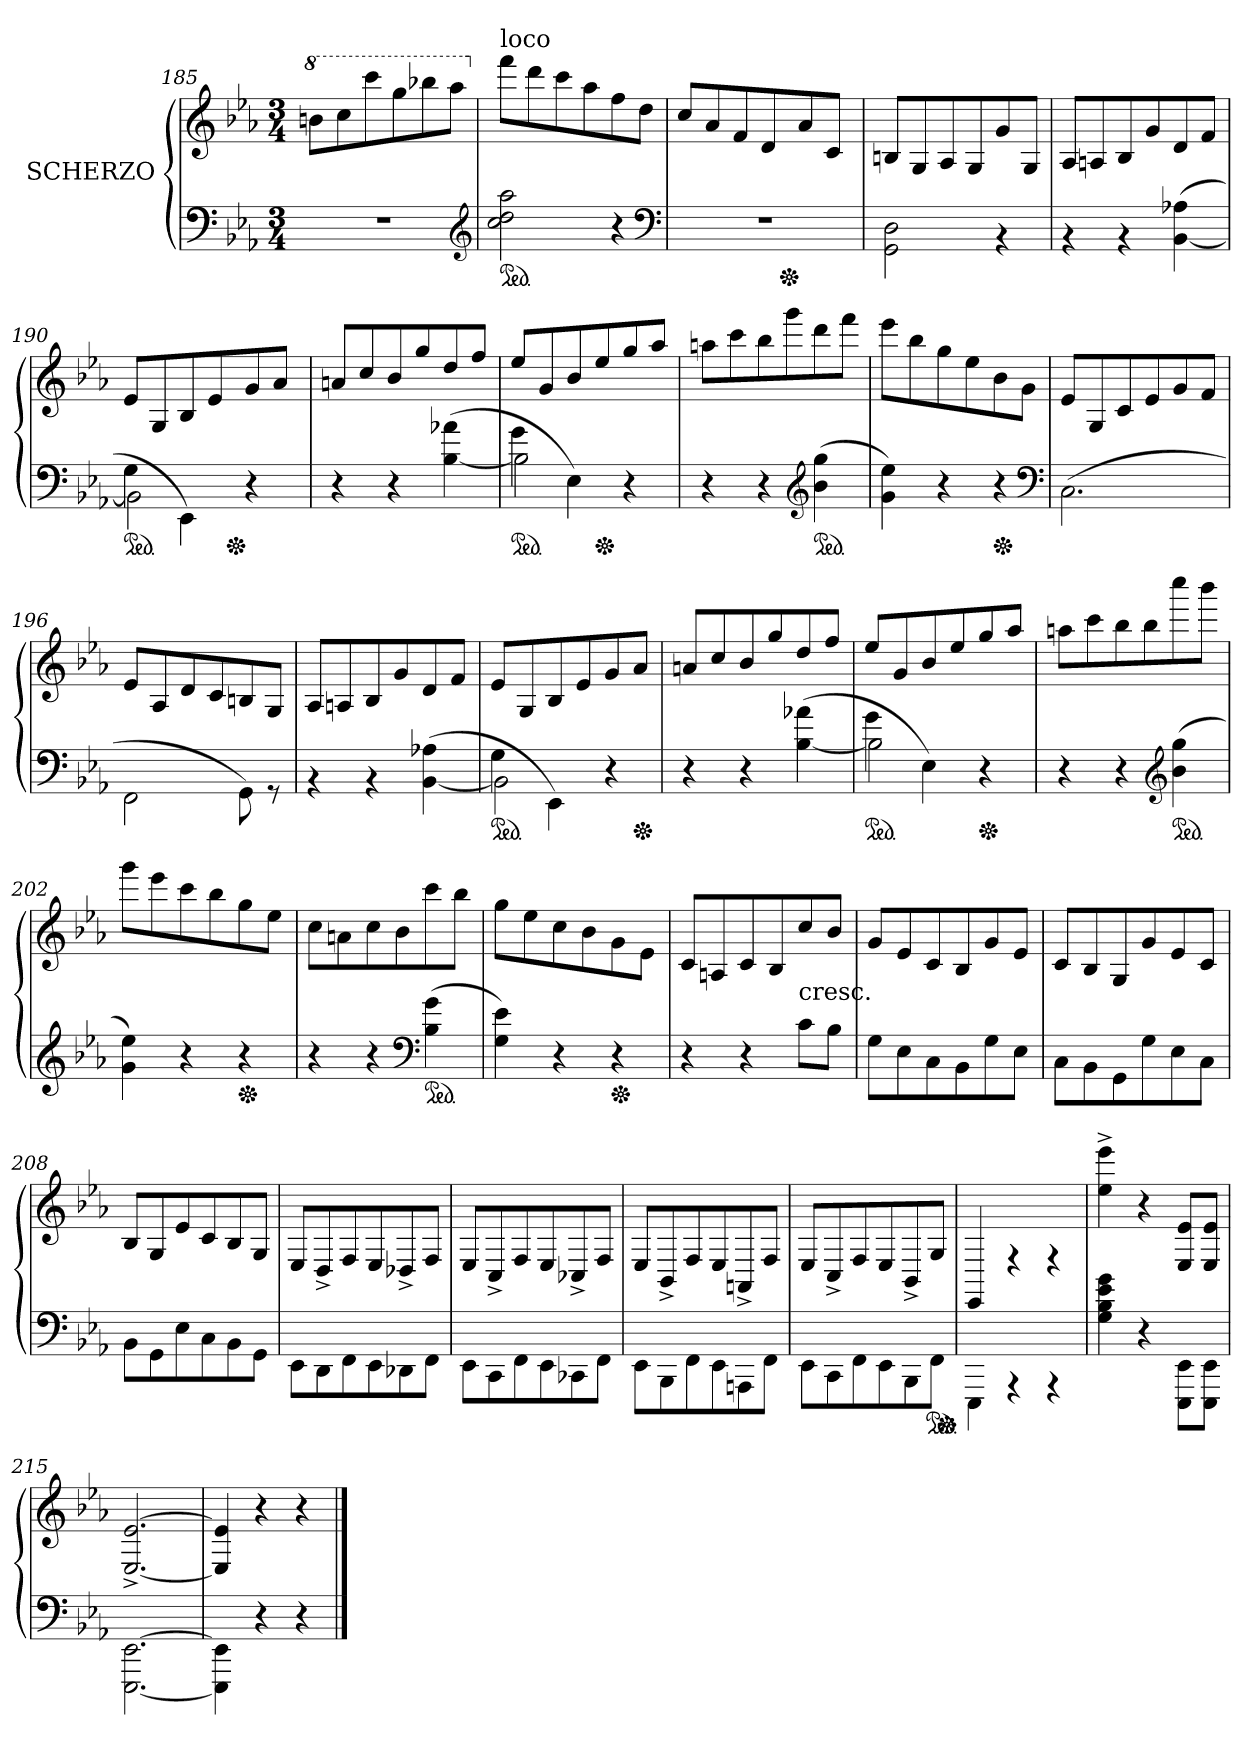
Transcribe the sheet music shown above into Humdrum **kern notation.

**kern	**kern
*part1	*part1
*staff2	*staff1
*I" SCHERZO	*
*clefF4	*clefG2
*k[b-e-a-]	*k[b-e-a-]
*M3/4	*M3/4
*	*8va
=185	=185
2.rF	8bbnL
.	8ccc
.	8cccc
.	8ggg
.	8bbb-X
.	8aaa-J
*clefG2	*
=186	=186
*	*X8va
!	!LO:TX:a:t=loco
*ped	*
2cc 2dd 2aa-	8fffL
.	8ddd
.	8ccc
.	8aa-
4r	8ff
.	8ddJ
*clefF4	*
=187	=187
*	*^
2.rF	8ccL	4..ryy
.	8a-	.
.	8f	.
.	8d	.
*Xped	*	*
.	.	4ryy
.	8a-	.
.	8cJ	.
.	.	16ryy
*	*v	*v
=188	=188
2GG\ 2D\	8BnL
.	8G/
.	8A-/
.	8G/
4rBB	8g
.	8G/J
=189	=189
4rBB	8A-/L
.	8An/
4rBB	8B-/
.	8g
([4BB- 4A-X	8d
.	8fJ
=190	=190
*^	*
*ped	*	*
*	*	*^
4G\	2BB-]	8e-L	4..ryy
.	.	8G/	.
4EE-\)	.	8B-/	.
.	.	8e-	.
*Xped	*	*	*
.	.	.	4ryy
4r	4rAyy	8g	.
.	.	8a-J	.
.	.	.	16ryy
*v	*v	*	*
*	*v	*v
=191	=191
4r	8an/L
.	8cc/
4r	8b-/
.	8gg/
([4B-\ 4a-X\	8dd/
.	8ff/J
=192	=192
*^	*
*ped	*	*
4g\	2B-\]	8ee-/L
.	.	8g/
4E-\)	.	8b-/
*Xped	*	*
.	.	8ee-/
4r	4rgyy	8gg/
.	.	8aa-/J
*v	*v	*
=193	=193
4r	8aanL
.	8ccc
4r	8bb-
.	8ggg
*clefG2	*
*ped	*
(4b- 4gg	8ddd
.	8fffJ
=194	=194
4g 4ee-)	8eee-L
.	8bb-
4r	8gg
.	8ee-
*Xped	*
4r	8b-
.	8gJ
*clefF4	*
=195	=195
(2.C\	8e-L
.	8G/
.	8c
.	8e-
.	8g
.	8fJ
=196	=196
2FF\	8e-L
.	8A-/
.	8d
.	8c
8GG\)	8Bn
8rGG	8G/J
=197	=197
4rBB	8A-/L
.	8An/
4rBB	8B-/
.	8g
([4BB- 4A-X	8d
.	8fJ
=198	=198
*^	*
*ped	*	*
4G\	2BB-]	8e-L
.	.	8G/
4EE-\)	.	8B-/
.	.	8e-
4r	4rAyy	8g
*Xped	*	*
.	.	8a-J
*v	*v	*
=199	=199
4r	8an/L
.	8cc/
4r	8b-/
.	8gg/
([4B-\ 4a-X\	8dd/
.	8ff/J
=200	=200
*^	*
*ped	*	*
4g\	2B-\]	8ee-/L
.	.	8g/
4E-\)	.	8b-/
.	.	8ee-/
*Xped	*	*
4r	4rgyy	8gg/
.	.	8aa-/J
*v	*v	*
=201	=201
4r	8aanL
.	8ccc
4r	8bb-
.	8bb-
*clefG2	*
*ped	*
(4b- 4gg	8cccc
.	8bbb-J
=202	=202
4g 4ee-)	8gggL
.	8eee-
4r	8ccc
.	8bb-
*Xped	*
4r	8gg
.	8ee-J
=203	=203
4r	8ccL
.	8an
4r	8cc
.	8b-
*clefF4	*
*ped	*
(4B- 4g	8ccc
.	8bb-J
=204	=204
4G 4e-)	8ggL
.	8ee-
4r	8cc
.	8b-
*Xped	*
4r	8g
.	8e-J
=205	=205
4r	8cL
.	8An
4r	8c
.	8B-
!	!LO:TX:c:t=cresc.
8cL	8cc
8B-J	8b-J
=206	=206
8GL	8gL
8E-	8e-
8C	8c
8BB-	8B-
8G	8g
8E-J	8e-J
=207	=207
8C\L	8cL
8BB-\	8B-
8GG\	8G/
8G\	8g
8E-\	8e-
8C\J	8cJ
=208	=208
8BB-\L	8B-/L
8GG\	8G/
8E-\	8e-
8C\	8c
8BB-\	8B-/
8GG\J	8G/J
=209	=209
8EE-\L	8E-/L
8DD\	8D^</
8FF\	8F/
8EE-\	8E-/
8DD-X\	8D-X^<
8FF\J	8F/J
=210	=210
8EE-\L	8E-/L
8CC\	8C^</
8FF\	8F/
8EE-\	8E-/
8CC-X\	8C-X^</
8FF\J	8F/J
=211	=211
8EE-\L	8E-/L
8BBB-\	8BB-^</
8FF\	8F/
8EE-\	8E-/
8AAAn\	8AAn^</
8FF\J	8F/J
=212	=212
8EE-\L	8E-/L
8CC\	8C^</
8FF\	8F/
8EE-\	8E-/
8BBB-\	8BB-^</
8FF\J	8G/J
*ped	*
*Xped	*
=213	=213
4EEE-\	4EE-/
4rAAA	4rF
4rAAA	4rF
=214	=214
4G 4B- 4e- 4g	4ee-^< 4eee-^<
4r	4r
8EEE-\ 8EE-\L	8E-/ 8e-/L
8EEE-\ 8EE-\J	8E-/ 8e-/J
=215	=215
[2.EEE-\ [2.EE-\	[2.E-^</ [2.e-^</
=216	=216
4EEE-]\ 4EE-]\	4E-]/ 4e-]/
4r	4r
4r	4r
==	==
*-	*-
